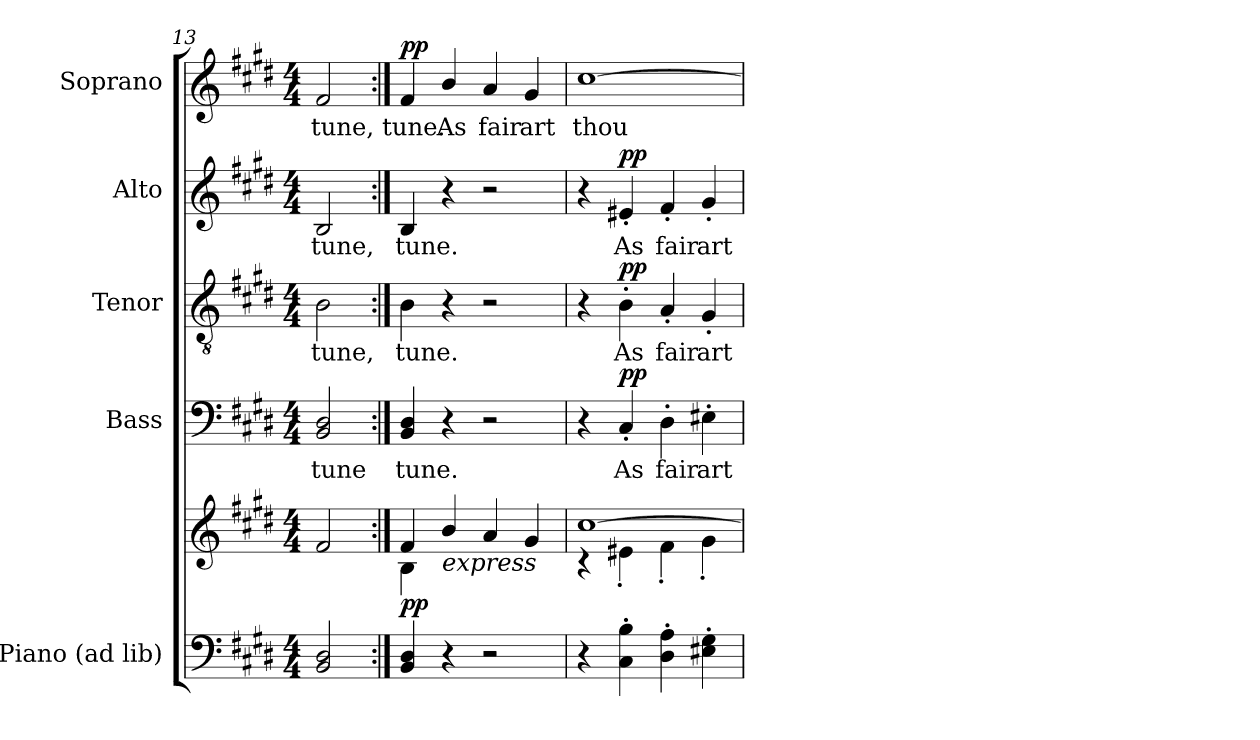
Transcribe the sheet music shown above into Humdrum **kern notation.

**kern	**kern	**dynam	**kern	**text	**dynam	**kern	**text	**dynam	**kern	**text	**dynam	**kern	**text	**dynam
*part5	*part5	*part5	*part4	*part4	*part4	*part3	*part3	*part3	*part2	*part2	*part2	*part1	*part1	*part1
*staff6	*staff5	*staff5/6	*staff4	*staff4	*staff4	*staff3	*staff3	*staff3	*staff2	*staff2	*staff2	*staff1	*staff1	*staff1
*I"Piano (ad lib)	*	*	*I"Bass	*	*	*I"Tenor	*	*	*I"Alto	*	*	*I"Soprano	*	*
*I'Pno.	*	*	*I'B.	*	*	*I'T.	*	*	*I'A.	*	*	*I'S.	*	*
!!LO:LB:g=z
*clefF4	*clefG2	*	*clefF4	*	*	*clefGv2	*	*	*clefG2	*	*	*clefG2	*	*
*	*	*	*	*	*	*ITrd7c12	*	*	*	*	*	*	*	*
*k[f#c#g#d#]	*k[f#c#g#d#]	*	*k[f#c#g#d#]	*	*	*k[f#c#g#d#]	*	*	*k[f#c#g#d#]	*	*	*k[f#c#g#d#]	*	*
*E:	*E:	*	*E:	*	*	*E:	*	*	*E:	*	*	*E:	*	*
*M4/4	*M4/4	*	*M4/4	*	*	*M4/4	*	*	*M4/4	*	*	*M4/4	*	*
=13	=13	=13	=13	=13	=13	=13	=13	=13	=13	=13	=13	=13	=13	=13
!	!	!	!	!LO:LY:b:color=#000000	!	!	!	!	!	!	!	!	!	!
!	!	!	!	!	!	!	!LO:LY:b:color=#000000	!	!	!	!	!	!	!
!	!	!	!	!	!	!	!	!	!	!LO:LY:b:color=#000000	!	!	!	!
!	!	!	!	!	!	!	!	!	!	!	!	!	!LO:LY:b:color=#000000	!
2BBi/ 2D#i	2f#i/	.	2BBi/ 2D#i	tune	.	2BBi\	tune,	.	2Bi/	tune,	.	2f#i/	tune,	.
=14:|!	=14:|!	=14:|!	=14:|!	=14:|!	=14:|!	=14:|!	=14:|!	=14:|!	=14:|!	=14:|!	=14:|!	=14:|!	=14:|!	=14:|!
*	*^	*	*	*	*	*	*	*	*	*	*	*	*	*
!	!	!	!	!	!LO:LY:b:color=#000000	!	!	!	!	!	!	!	!	!	!
!	!	!	!	!	!	!	!	!LO:LY:b:color=#000000	!	!	!	!	!	!	!
!	!	!	!	!	!	!	!	!	!	!	!LO:LY:b:color=#000000	!	!	!	!
!	!	!	!	!	!	!	!	!	!	!	!	!	!	!LO:LY:b:color=#000000	!
4BBi/ 4D#i	4f#i/	4Bi\	pp	4BBi/ 4D#i	tune.	.	4BBi\	tune.	.	4Bi/	tune.	.	4f#i/	tune.	pp
!	!LO:TX:b:i:t=express	!	!	!	!	!	!	!	!	!	!	!	!	!	!
!	!	!	!	!	!	!	!	!	!	!	!	!	!	!LO:LY:b:color=#000000	!
4r	4bi/	2.ryy	.	4r	.	.	4r	.	.	4r	.	.	4bi/	As	.
!	!	!	!	!	!	!	!	!	!	!	!	!	!	!LO:LY:b:color=#000000	!
2r	4ai/	.	.	2r	.	.	2r	.	.	2r	.	.	4ai/	fair	.
!	!	!	!	!	!	!	!	!	!	!	!	!	!	!LO:LY:b:color=#000000	!
.	4g#i/	.	.	.	.	.	.	.	.	.	.	.	4g#i/	art	.
=15	=15	=15	=15	=15	=15	=15	=15	=15	=15	=15	=15	=15	=15	=15	=15
!	!	!	!	!	!	!	!	!	!	!	!	!	!	!LO:LY:b:color=#000000	!
4r	[1cc#i	4r	.	4r	.	.	4r	.	.	4r	.	.	[1cc#i	thou	.
!	!	!	!	!	!LO:LY:b:color=#000000	!	!	!	!	!	!	!	!	!	!
!	!	!	!	!	!	!	!	!LO:LY:b:color=#000000	!	!	!	!	!	!	!
!	!	!	!	!	!	!	!	!	!	!	!LO:LY:b:color=#000000	!	!	!	!
4C#i\' 4Bi'	.	4e#X'i\	.	4C#'i/	As	pp	4BB'i\	As	pp	4e#X'i/	As	pp	.	.	.
!	!	!	!	!	!LO:LY:b:color=#000000	!	!	!	!	!	!	!	!	!	!
!	!	!	!	!	!	!	!	!LO:LY:b:color=#000000	!	!	!	!	!	!	!
!	!	!	!	!	!	!	!	!	!	!	!LO:LY:b:color=#000000	!	!	!	!
4D#i\' 4Ai'	.	4f#'i\	.	4D#'i\	fair	.	4AA'i/	fair	.	4f#'i/	fair	.	.	.	.
!	!	!	!	!	!LO:LY:b:color=#000000	!	!	!	!	!	!	!	!	!	!
!	!	!	!	!	!	!	!	!LO:LY:b:color=#000000	!	!	!	!	!	!	!
!	!	!	!	!	!	!	!	!	!	!	!LO:LY:b:color=#000000	!	!	!	!
4E#Xi\' 4G#i'	.	4g#'i\	.	4E#X'i\	art	.	4GG#'i/	art	.	4g#'i/	art	.	.	.	.
*	*v	*v	*	*	*	*	*	*	*	*	*	*	*	*	*
=	=	=	=	=	=	=	=	=	=	=	=	=	=	=
*-	*-	*-	*-	*-	*-	*-	*-	*-	*-	*-	*-	*-	*-	*-
